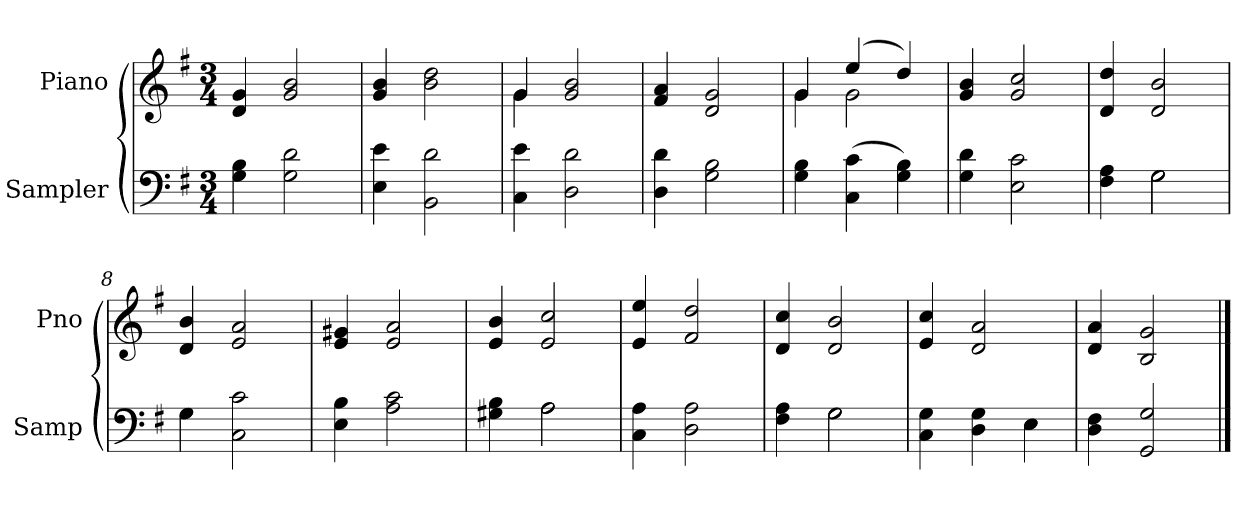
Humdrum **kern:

**kern	**kern
*part2	*part1
*staff2	*staff1
*I"Sampler	*I"Piano
*I'Samp	*I'Pno
*clefF4	*clefG2
*k[f#]	*k[f#]
*G:	*G:
*M3/4	*M3/4
=1	=1
4G 4B	4d 4g
2G 2d	2g 2b
=2	=2
4E 4e	4g 4b
2BB 2d	2b 2dd
=3	=3
*	*^
4C 4e	4g/	4g
2D 2d	2g 2b	2ryy
*	*v	*v
=4	=4
4D 4d	4f# 4a
2G 2B	2d 2g
=5	=5
*	*^
4G 4B	4g/	4g
(4C 4c	(4ee/	2g
4G 4B)	4dd/)	.
*	*v	*v
=6	=6
4G 4d	4g 4b
2E 2c	2g 2cc
=7	=7
*^	*
4F# 4A	4ryy	4d 4dd
2G\	2G	2d/ 2b/
=8	=8	=8
4G\	4G	4d 4b
2C 2c	2ryy	2e 2a
*v	*v	*
=9	=9
4E 4B	4e 4g#X
2A 2c	2e 2a
=10	=10
*^	*
4G#X 4B	4ryy	4e 4b
2A\	2A	2e 2cc
*v	*v	*
=11	=11
4C 4A	4e 4ee
2D 2A	2f# 2dd
=12	=12
*^	*
4F# 4A	4ryy	4d 4cc
2G\	2G	2d 2b
=13	=13	=13
4C 4G	2ryy	4e 4cc
4D 4G	.	2d 2a
4E\	4E	.
*v	*v	*
=14	=14
4D 4F#	4d 4a
2GG/ 2G/	2B/ 2g/
==	==
*-	*-
